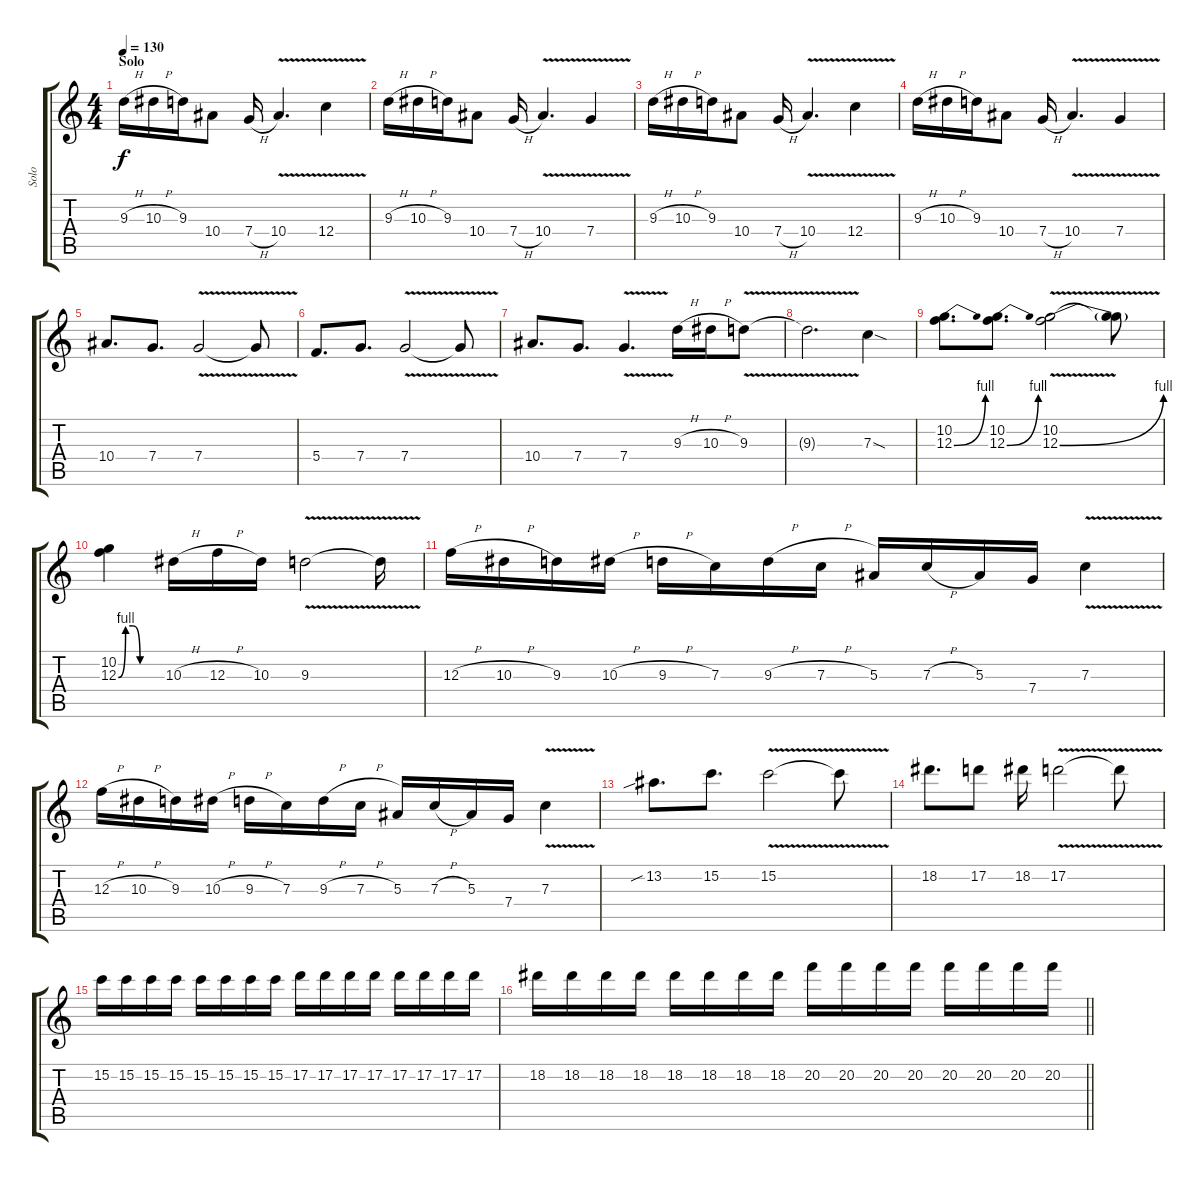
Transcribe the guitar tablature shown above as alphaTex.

\track ("Solo" "Solo") {instrument distortionguitar}
\staff {score tabs}
\tuning (D4 A3 F3 C3 G2 C2) {hide}
\ts (4 4)
\section ("" "Solo")
\tempo 130
\clef g2
\ks c
9.3{h}.16{dy f} 10.3{h}.16 9.3.16 10.4.8 7.4{h}.16 10.4{v}.4{d} 12.4{v}.4 |
9.3{h}.16 10.3{h}.16 9.3.16 10.4.8 7.4{h}.16 10.4{v}.4{d} 7.4{v}.4 |
9.3{h}.16 10.3{h}.16 9.3.16 10.4.8 7.4{h}.16 10.4{v}.4{d} 12.4{v}.4 |
9.3{h}.16 10.3{h}.16 9.3.16 10.4.8 7.4{h}.16 10.4{v}.4{d} 7.4{v}.4 |
10.4.8{d} 7.4.8{d} 7.4{v}.2 7.4{t}.8 |
5.4.8{d} 7.4.8{d} 7.4{v}.2 7.4{t}.8 |
10.4.8{d} 7.4.8{d} 7.4{v}.4{d} 9.3{h}.16 10.3{h}.16 9.3{v}.8 |
9.3{t}.2{d} 7.3{sod}.4 |
(10.2 12.3{be (bend 0 0 60 4)}).8{d} (10.2 12.3{be (bend 0 0 60 4)}).8{d} (10.2 12.3{be (bend 0 0 60 4) v}).2 (10.2{t} 12.3{t}).8 |
(10.2 12.3{be (custom 0 0 10 4 20 4 30 0 60 0)}).4 10.3{h}.16 12.3{h}.16 10.3.16 9.3{v}.2 9.3{t}.16 |
12.3{h}.16 10.3{h}.16 9.3.16 10.3{h}.16 9.3{h}.16 7.3.16 9.3{h}.16 7.3{h}.16 5.3.16 7.3{h}.16 5.3.16 7.4.16 7.3{v}.4 |
12.3{h}.16 10.3{h}.16 9.3.16 10.3{h}.16 9.3{h}.16 7.3.16 9.3{h}.16 7.3{h}.16 5.3.16 7.3{h}.16 5.3.16 7.4.16 7.3{v}.4 |
13.2{sib}.8{d} 15.2.8{d} 15.2{v}.2 15.2{t}.8 |
18.2.8{d} 17.2.8 18.2.16 17.2{v}.2 17.2{t}.8 |
15.2.16 15.2.16 15.2.16 15.2.16 15.2.16 15.2.16 15.2.16 15.2.16 17.2.16 17.2.16 17.2.16 17.2.16 17.2.16 17.2.16 17.2.16 17.2.16 |
\barLineRight lightlight
18.2.16 18.2.16 18.2.16 18.2.16 18.2.16 18.2.16 18.2.16 18.2.16 20.2.16 20.2.16 20.2.16 20.2.16 20.2.16 20.2.16 20.2.16 20.2.16
